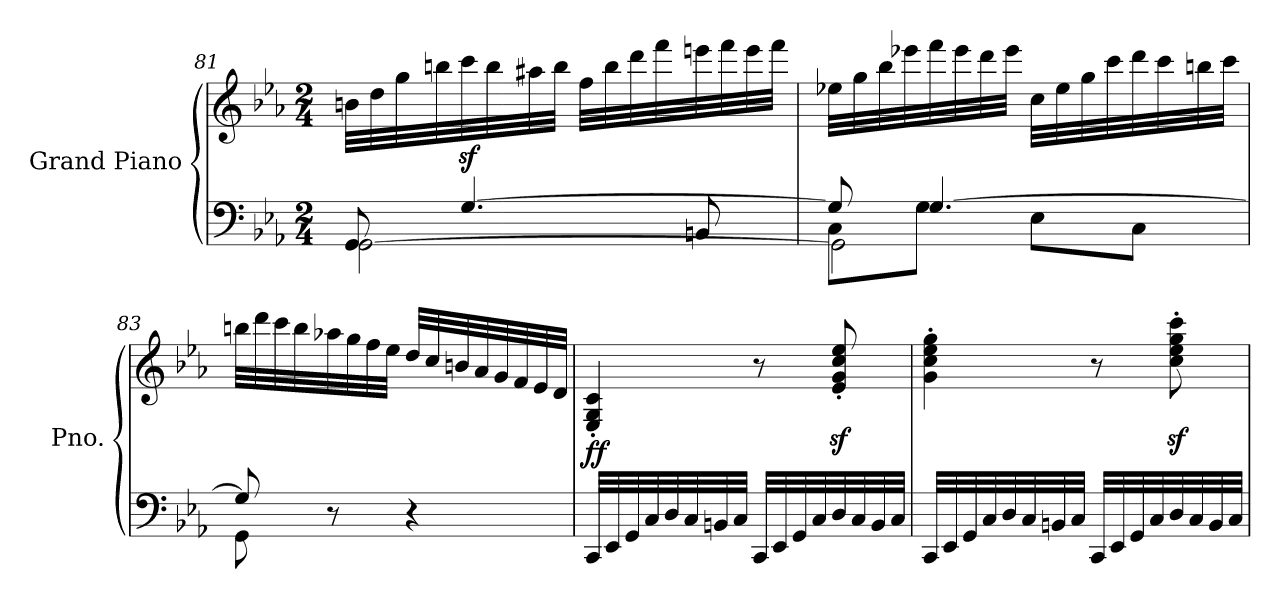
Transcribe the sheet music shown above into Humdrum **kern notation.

**kern	**kern	**dynam
*part1	*part1	*part1
*staff2	*staff1	*staff1/2
*I"Grand Piano	*	*
*I'Pno.	*	*
!!LO:PB:g=z
*clefF4	*clefG2	*
*k[b-e-a-]	*k[b-e-a-]	*
*M2/4	*M2/4	*
=81	=81	=81
*^	*	*
*	*^	*	*
8GG/	4.ryy	[2GG\	32bn\LLL	.
.	.	.	32dd\	.
.	.	.	32gg\	.
.	.	.	32bbn\	.
[4.G/	.	.	32cccz<\	.
.	.	.	32bb\	.
.	.	.	32aa#X\	.
.	.	.	32bb\JJJ	.
.	.	.	32ff\LLL	.
.	.	.	32bb\	.
.	.	.	32ddd\	.
.	.	.	32fff\	.
.	8BBn/	.	32eeen\	.
.	.	.	32fff\	.
.	.	.	32eee\	.
.	.	.	32fff\JJJ	.
=82	=82	=82	=82	=82
8G/]	8C\L	2GG\]	32ee-X\LLL	.
.	.	.	32gg\	.
.	.	.	32bb-\	.
.	.	.	32eee-X\	.
[4.G/	8G\J	.	32fff\	.
.	.	.	32eee-\	.
.	.	.	32ddd\	.
.	.	.	32eee-\JJJ	.
.	8E-\L	.	32cc\LLL	.
.	.	.	32ee-\	.
.	.	.	32gg\	.
.	.	.	32ccc\	.
.	8C\J	.	32ddd\	.
.	.	.	32ccc\	.
.	.	.	32bbn\	.
.	.	.	32ccc\JJJ	.
*	*v	*v	*	*
!!LO:LB:g=z
=83	=83	=83	=83
8G/]	8GG\	32bbn\LLL	.
.	.	32ddd\	.
.	.	32ccc\	.
.	.	32bb\	.
8r	4.ryy	32aa-X\	.
.	.	32gg\	.
.	.	32ff\	.
.	.	32ee-\JJJ	.
4r	.	32dd/LLL	.
.	.	32cc/	.
.	.	32bn/	.
.	.	32a-/	.
.	.	32g/	.
.	.	32f/	.
.	.	32e-/	.
.	.	32d/JJJ	.
*v	*v	*	*
=84	=84	=84
!	!	!LO:DY:b
32CC/LLL	4E-/' 4G/' 4c/'	ff
32EE-/	.	.
32GG/	.	.
32C/	.	.
32D/	.	.
32C/	.	.
32BBn/	.	.
32C/JJJ	.	.
32CC/LLL	8r	.
32EE-/	.	.
32GG/	.	.
32C/	.	.
32D/	8e-/z<' 8g/z<' 8cc/z<' 8ee-/z<'	.
32C/	.	.
32BB/	.	.
32C/JJJ	.	.
!!LO:LB:g=z
=85	=85	=85
32CC/LLL	4g\' 4cc\' 4ee-\' 4gg\'	.
32EE-/	.	.
32GG/	.	.
32C/	.	.
32D/	.	.
32C/	.	.
32BBn/	.	.
32C/JJJ	.	.
32CC/LLL	8r	.
32EE-/	.	.
32GG/	.	.
32C/	.	.
32D/	8cc\z<' 8ee-\z<' 8gg\z<' 8ccc\z<'	.
32C/	.	.
32BB/	.	.
32C/JJJ	.	.
=	=	=
*-	*-	*-
